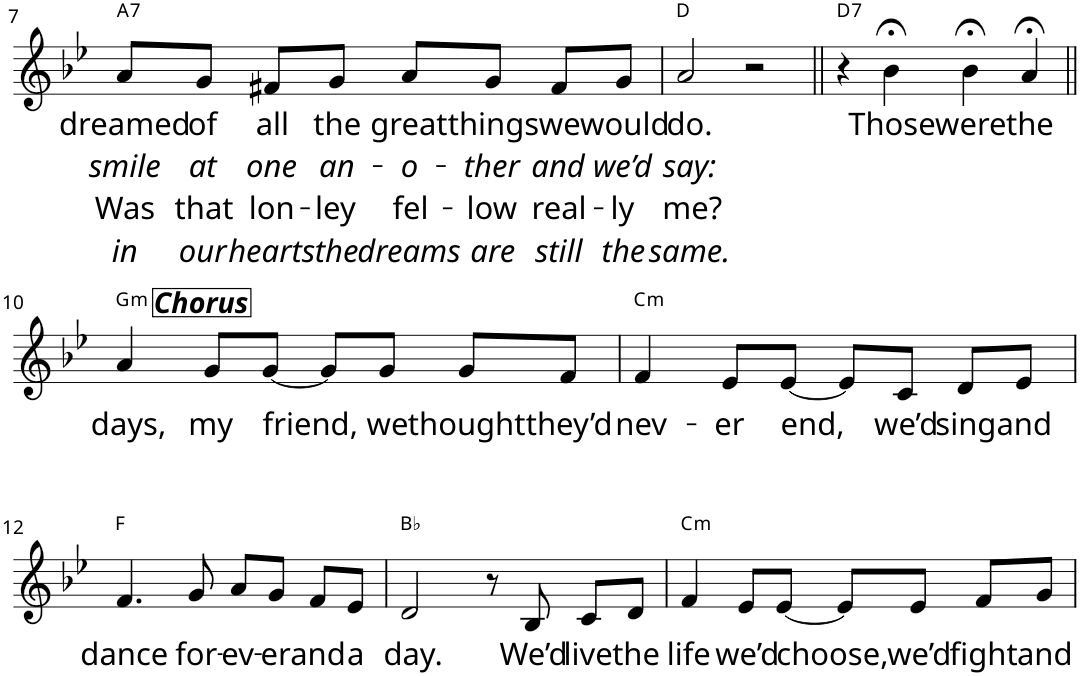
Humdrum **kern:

**kern	**text	**text	**text	**text	**harte
*part1	*part1	*part1	*part1	*part1	*part1
*staff1	*staff1	*staff1	*staff1	*staff1	*
*I"Voice	*	*	*	*	*
*I'Vo.	*	*	*	*	*
!!LO:PB:g=z
*clefG2	*	*	*	*	*
*k[b-e-]	*	*	*	*	*
*M4/4	*	*	*	*	*
=7	=7	=7	=7	=7	=7
!	!LO:LY:b	!LO:LY:b	!LO:LY:b	!LO:LY:b	!LO:H:kt=7
8a/L	dreamed	smile	Was	in	A:7
!	!LO:LY:b	!LO:LY:b	!LO:LY:b	!LO:LY:b	!
8g/J	of	at	that	our	.
!	!LO:LY:b	!LO:LY:b	!LO:LY:b	!LO:LY:b	!
8f#X/L	all	one	lon-	hearts	.
!	!LO:LY:b	!LO:LY:b	!LO:LY:b	!LO:LY:b	!
8g/J	the	an-	-ley	the	.
!	!LO:LY:b	!LO:LY:b	!LO:LY:b	!LO:LY:b	!
8a/L	great	-o-	fel-	dreams	.
!	!LO:LY:b	!LO:LY:b	!LO:LY:b	!LO:LY:b	!
8g/J	things	-ther	-low	are	.
!	!LO:LY:b	!LO:LY:b	!LO:LY:b	!LO:LY:b	!
8f#/L	we	and	real-	still	.
!	!LO:LY:b	!LO:LY:b	!LO:LY:b	!LO:LY:b	!
8g/J	would	we’d	-ly	the	.
=8	=8	=8	=8	=8	=8
!	!LO:LY:b	!LO:LY:b	!LO:LY:b	!LO:LY:b	!
2a/	do.	say:	me?	same.	D:maj
2r	.	.	.	.	.
=9||	=9||	=9||	=9||	=9||	=9||
!	!	!	!	!	!LO:H:kt=7
4r	.	.	.	.	D:7
!	!LO:LY:b	!	!	!	!
4b-;<\	Those	.	.	.	.
!	!LO:LY:b	!	!	!	!
4b-;<\	were	.	.	.	.
!	!LO:LY:b	!	!	!	!
4a;</	the	.	.	.	.
!!LO:LB:g=z
=10||	=10||	=10||	=10||	=10||	=10||
!LO:TX:a:Bi:t=Chorus	!	!	!	!	!
!	!LO:LY:b	!	!	!	!LO:H:kt=m
4a/	days,	.	.	.	G:min
!	!LO:LY:b	!	!	!	!
8g/L	my	.	.	.	.
!	!LO:LY:b	!	!	!	!
[8g/J	friend,	.	.	.	.
8g/L]	.	.	.	.	.
!	!LO:LY:b	!	!	!	!
8g/J	we	.	.	.	.
!	!LO:LY:b	!	!	!	!
8g/L	thought	.	.	.	.
!	!LO:LY:b	!	!	!	!
8f/J	they’d	.	.	.	.
=11	=11	=11	=11	=11	=11
!	!LO:LY:b	!	!	!	!LO:H:kt=m
4f/	nev-	.	.	.	C:min
!	!LO:LY:b	!	!	!	!
8e-/L	-er	.	.	.	.
!	!LO:LY:b	!	!	!	!
[8e-/J	end,	.	.	.	.
8e-/L]	.	.	.	.	.
!	!LO:LY:b	!	!	!	!
8c/J	we’d	.	.	.	.
!	!LO:LY:b	!	!	!	!
8d/L	sing	.	.	.	.
!	!LO:LY:b	!	!	!	!
8e-/J	and	.	.	.	.
!!LO:LB:g=z
=12	=12	=12	=12	=12	=12
!	!LO:LY:b	!	!	!	!
4.f/	dance	.	.	.	F:maj
!	!LO:LY:b	!	!	!	!
8g/	for-	.	.	.	.
!	!LO:LY:b	!	!	!	!
8a/L	-ev-	.	.	.	.
!	!LO:LY:b	!	!	!	!
8g/J	-er	.	.	.	.
!	!LO:LY:b	!	!	!	!
8f/L	and	.	.	.	.
!	!LO:LY:b	!	!	!	!
8e-/J	a	.	.	.	.
=13	=13	=13	=13	=13	=13
!	!LO:LY:b	!	!	!	!
2d/	day.	.	.	.	Bb:maj
8r	.	.	.	.	.
!	!LO:LY:b	!	!	!	!
8B-/	We’d	.	.	.	.
!	!LO:LY:b	!	!	!	!
8c/L	live	.	.	.	.
!	!LO:LY:b	!	!	!	!
8d/J	the	.	.	.	.
=14	=14	=14	=14	=14	=14
!	!LO:LY:b	!	!	!	!LO:H:kt=m
4f/	life	.	.	.	C:min
!	!LO:LY:b	!	!	!	!
8e-/L	we’d	.	.	.	.
!	!LO:LY:b	!	!	!	!
[8e-/J	choose,	.	.	.	.
8e-/L]	.	.	.	.	.
!	!LO:LY:b	!	!	!	!
8e-/J	we’d	.	.	.	.
!	!LO:LY:b	!	!	!	!
8f/L	fight	.	.	.	.
!	!LO:LY:b	!	!	!	!
8g/J	and	.	.	.	.
=	=	=	=	=	=
*-	*-	*-	*-	*-	*-
